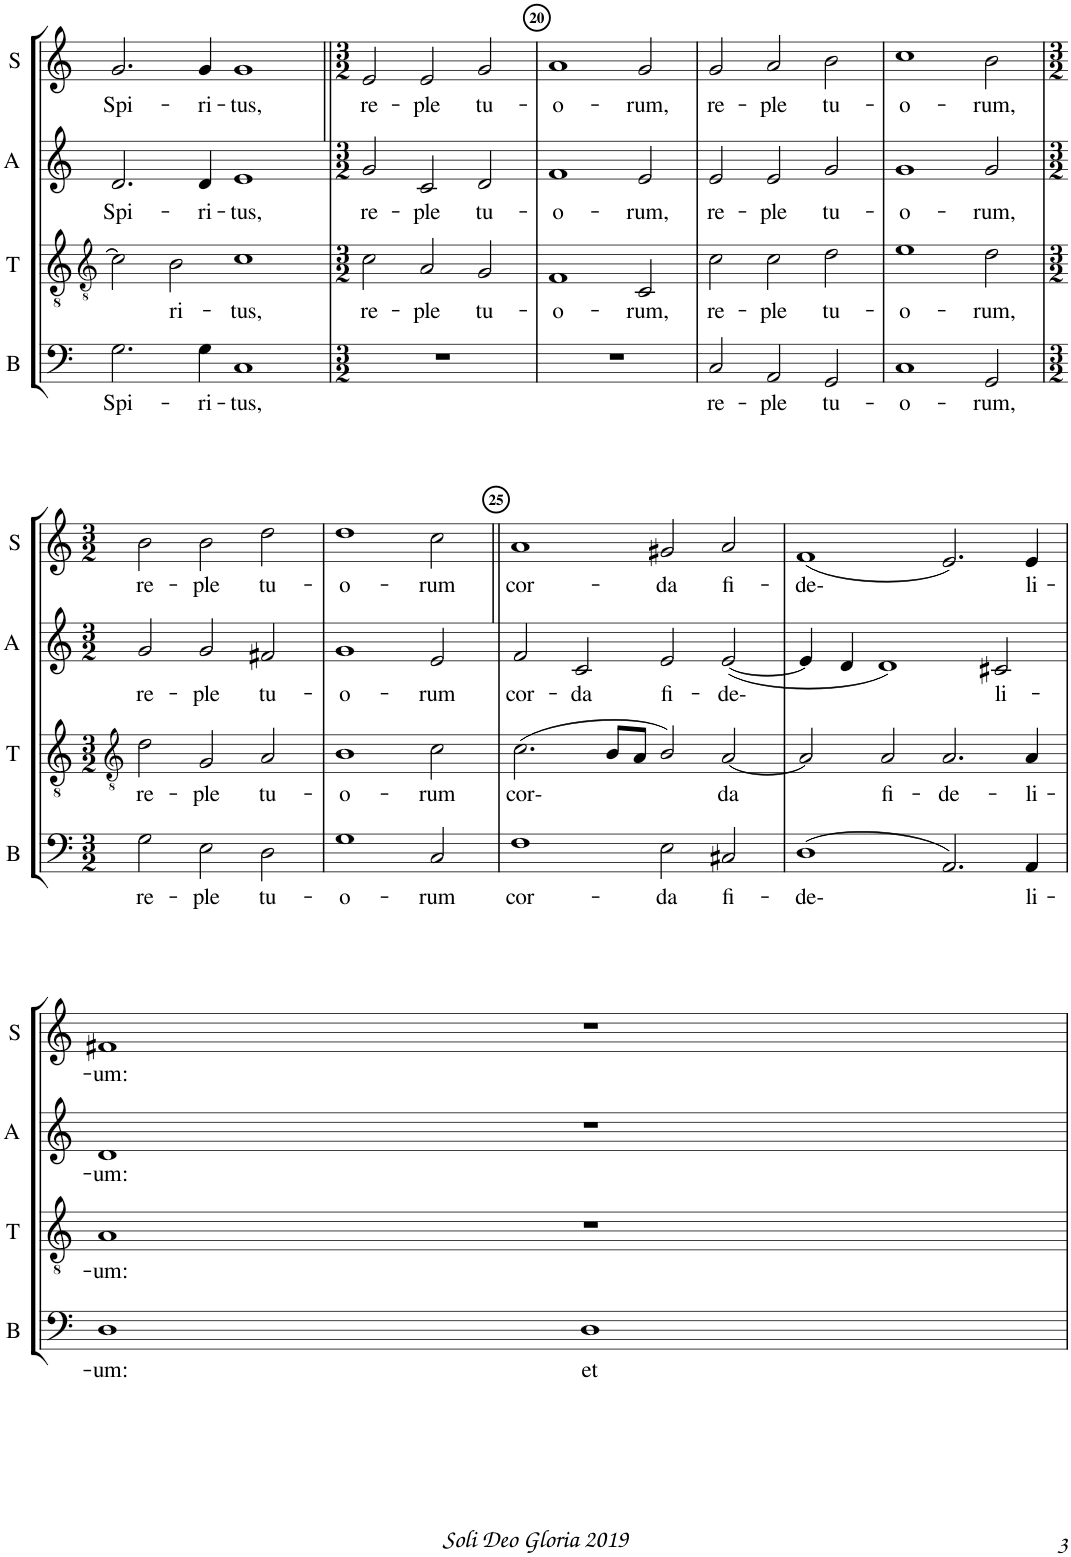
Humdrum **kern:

**kern	**text	**kern	**text	**kern	**text	**kern	**text
*part4	*part4	*part3	*part3	*part2	*part2	*part1	*part1
*staff4	*staff4	*staff3	*staff3	*staff2	*staff2	*staff1	*staff1
*I"Bass	*	*I"Tenor	*	*I"Alto	*	*I"Soprano	*
*I'B	*	*I'T	*	*I'A	*	*I'S	*
!!LO:PB:g=z
*clefF4	*	*clefGv2	*	*clefG2	*	*clefG2	*
*k[]	*	*k[]	*	*k[]	*	*k[]	*
*M3/2	*	*M3/2	*	*M3/2	*	*M3/2	*
=18	=18	=18	=18	=18	=18	=18	=18
!	!LO:LY:b	!	!	!	!LO:LY:b	!	!LO:LY:b
2.G\	Spi-	2c\]	.	2.d/	Spi-	2.g/	Spi-
!	!	!	!LO:LY:b	!	!	!	!
.	.	2B\	ri-	.	.	.	.
!	!LO:LY:b	!	!	!	!LO:LY:b	!	!LO:LY:b
4G\	-ri-	.	.	4d/	-ri-	4g/	-ri-
!	!LO:LY:b	!	!LO:LY:b	!	!LO:LY:b	!	!LO:LY:b
[2C	-tus,	[2c	-tus,	[2e	-tus,	[2g	-tus,
=19||	=19||	=19||	=19||	=19||	=19||	=19||	=19||
*M3/2	*	*M3/2	*	*M3/2	*	*M3/2	*
!	!	!	!LO:LY:b	!	!LO:LY:b	!	!LO:LY:b
1.r	.	2c\	re-	2g/	re-	2e/	re-
.	.	2c]	.	2e]	.	2g]	.
!	!	!	!LO:LY:b	!	!LO:LY:b	!	!LO:LY:b
.	.	2A/	-ple	2c/	-ple	2e/	-ple
!	!	!	!LO:LY:b	!	!LO:LY:b	!	!LO:LY:b
2C]	.	2G/	tu-	2d/	tu-	2g/	tu-
=20	=20	=20	=20	=20	=20	=20	=20
!	!	!	!LO:LY:b	!	!LO:LY:b	!	!LO:LY:b
1.r	.	1F	-o-	1f	-o-	1a	-o-
!	!	!	!LO:LY:b	!	!LO:LY:b	!	!LO:LY:b
.	.	2C/	-rum,	2e/	-rum,	2g/	-rum,
=21	=21	=21	=21	=21	=21	=21	=21
!	!LO:LY:b	!	!LO:LY:b	!	!LO:LY:b	!	!LO:LY:b
2C/	re-	2c\	re-	2e/	re-	2g/	re-
!	!LO:LY:b	!	!LO:LY:b	!	!LO:LY:b	!	!LO:LY:b
2AA/	-ple	2c\	-ple	2e/	-ple	2a/	-ple
!	!LO:LY:b	!	!LO:LY:b	!	!LO:LY:b	!	!LO:LY:b
2GG/	tu-	2d\	tu-	2g/	tu-	2b\	tu-
=22	=22	=22	=22	=22	=22	=22	=22
!	!LO:LY:b	!	!LO:LY:b	!	!LO:LY:b	!	!LO:LY:b
1C	-o-	1e	-o-	1g	-o-	1cc	-o-
!	!LO:LY:b	!	!LO:LY:b	!	!LO:LY:b	!	!LO:LY:b
2GG/	-rum,	2d\	-rum,	2g/	-rum,	2b\	-rum,
!!LO:LB:g=z
=23	=23	=23	=23	=23	=23	=23	=23
*	*	*clefGv2	*	*	*	*	*
*M3/2	*	*M3/2	*	*M3/2	*	*M3/2	*
!	!LO:LY:b	!	!LO:LY:b	!	!LO:LY:b	!	!LO:LY:b
2G\	re-	2d\	re-	2g/	re-	2b\	re-
!	!LO:LY:b	!	!LO:LY:b	!	!LO:LY:b	!	!LO:LY:b
2E\	-ple	2G/	-ple	2g/	-ple	2b\	-ple
!	!LO:LY:b	!	!LO:LY:b	!	!LO:LY:b	!	!LO:LY:b
2D\	tu-	2A/	tu-	2f#X/	tu-	2dd\	tu-
=24	=24	=24	=24	=24	=24	=24	=24
!	!LO:LY:b	!	!LO:LY:b	!	!LO:LY:b	!	!LO:LY:b
1G	-o-	1B	-o-	1g	-o-	1dd	-o-
!	!LO:LY:b	!	!LO:LY:b	!	!LO:LY:b	!	!LO:LY:b
2C/	-rum	2c\	-rum	2e/	-rum	2cc\	-rum
=25||	=25||	=25||	=25||	=25||	=25||	=25||	=25||
!	!LO:LY:b	!	!LO:LY:b	!	!LO:LY:b	!	!LO:LY:b
1F	cor-	(2.c\	cor-	2f/	cor-	1a	cor-
!	!	!	!	!	!LO:LY:b	!	!
.	.	.	.	2c/	-da	.	.
.	.	8B/L	.	.	.	.	.
.	.	8A/J	.	.	.	.	.
!	!LO:LY:b	!	!	!	!LO:LY:b	!	!LO:LY:b
2E\	-da	2B/)	.	2e/	fi-	2g#X/	-da
!	!LO:LY:b	!	!LO:LY:b	!	!LO:LY:b	!	!LO:LY:b
2C#X/	fi-	[2A/	da	([2e/	-de-	2a/	fi-
=26	=26	=26	=26	=26	=26	=26	=26
!	!LO:LY:b	!	!	!	!	!	!LO:LY:b
(1D	-de-	2A/]	.	4e/]	.	(1f	-de-
.	.	.	.	4d/	.	.	.
!	!	!	!LO:LY:b	!	!	!	!
.	.	2A/	fi-	1d)	.	.	.
!	!	!	!LO:LY:b	!	!	!	!
[2AA/)	.	[2A/	-de-	.	.	[2e/)	.
!	!	!	!	!	!LO:LY:b	!	!
4ryy	.	4ryy	.	2c#X/	li-	4ryy	.
!	!LO:LY:b	!	!LO:LY:b	!	!	!	!LO:LY:b
4AA/	li-	4A/	-li-	.	.	4e/	li-
!!LO:LB:g=z
=27	=27	=27	=27	=27	=27	=27	=27
!	!LO:LY:b	!	!LO:LY:b	!	!LO:LY:b	!	!LO:LY:b
1D	-um:	1A	-um:	1d	-um:	1f#X	-um:
4AA/]	.	4A/]	.	2r	.	4e/]	.
!	!LO:LY:b	!	!	!	!	!	!
[2D	et	2r	.	.	.	2r	.
.	.	.	.	4ryy	.	.	.
=28	=28	=28	=28	=28	=28	=28	=28
2D]	.	2r	.	2r	.	2r	.
=	=	=	=	=	=	=	=
*-	*-	*-	*-	*-	*-	*-	*-
